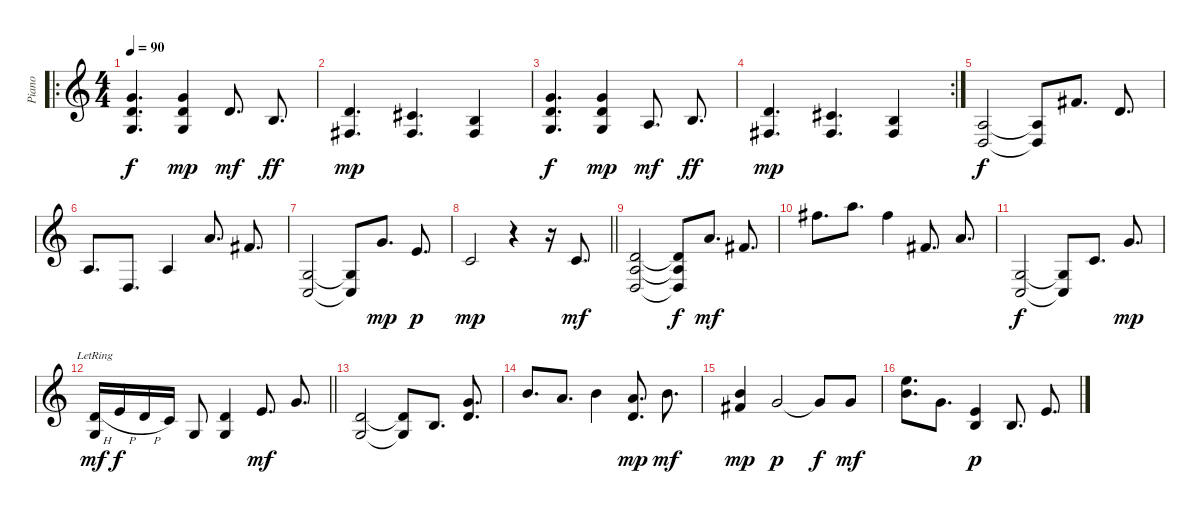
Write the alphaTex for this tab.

\track ("Piano" "Piano") {instrument acousticgrandpiano}
\staff {score}
\tuning (E4 B3 G3 D3 A2 E2) {hide}
\ro
\ts (4 4)
\tempo 90
\clef g2
\ks c
(8.2 7.3 5.4).4{d dy f} (8.2 7.3 5.4).4{dy mp} 7.3.8{d dy mf} 4.3.8{d dy ff} |
(7.3 4.4).4{d dy mp} (6.3 4.4).4{d} (4.3 4.4).4 |
(8.2 7.3 5.4).4{d dy f} (8.2 7.3 5.4).4{dy mp} 2.3.8{d dy mf} 4.3.8{d dy ff} |
\rc 2
(7.3 4.4).4{d dy mp} (6.3 4.4).4{d} (4.3 4.4).4 |
(2.3 0.4).2{dy f} (2.3{t} 0.4{t}).8 11.3.8{d} 7.3.8{d} |
2.3.8{d} 0.4.8{d} 2.3.4 14.3.8{d} 11.3.8{d} |
(5.4 3.5).2 (5.4{t} 3.5{t}).8 12.3.8{d dy mp} 9.3.8{d dy p} |
\barLineRight lightlight
10.4.2{dy mp} r.4 r.16 10.4.8{d dy mf} |
(3.2 2.3 0.4).2 (3.2{t} 2.3{t} 0.4{t}).8{dy f} 14.3.8{d dy mf} 11.3.8{d} |
14.1.8{d} 17.1.8{d} 14.1.4 11.3.8{d} 14.3.8{d} |
(5.4 3.5).2{dy f} (5.4{t} 3.5{t}).8 10.4.8{d} 12.3.8{d dy mp} |
\barLineRight lightlight
(7.3{h} 5.4{lr}).16{dy mf} 9.3{h}.16{dy f} 7.3{h}.16 5.3.16 5.4.8 (7.3 5.4).4 9.3.8{d dy mf} 12.3.8{d} |
(7.3 5.4).2 (7.3{t} 5.4{t}).8 4.3.8{d} (8.2 7.3).8{d} |
12.2.8{d} 10.2.8{d} 12.2.4 (10.2 7.3).8{d dy mp} 12.2.8{d dy mf} |
(12.2 11.3).4{dy mp} 12.3.2{dy p} 12.3{t}.8{dy f} 12.3.8{dy mf} |
(12.1 12.2).8{d} 12.3.8{d} (9.3 9.4).4{dy p} 9.4.8{d} 9.3.8{d}
